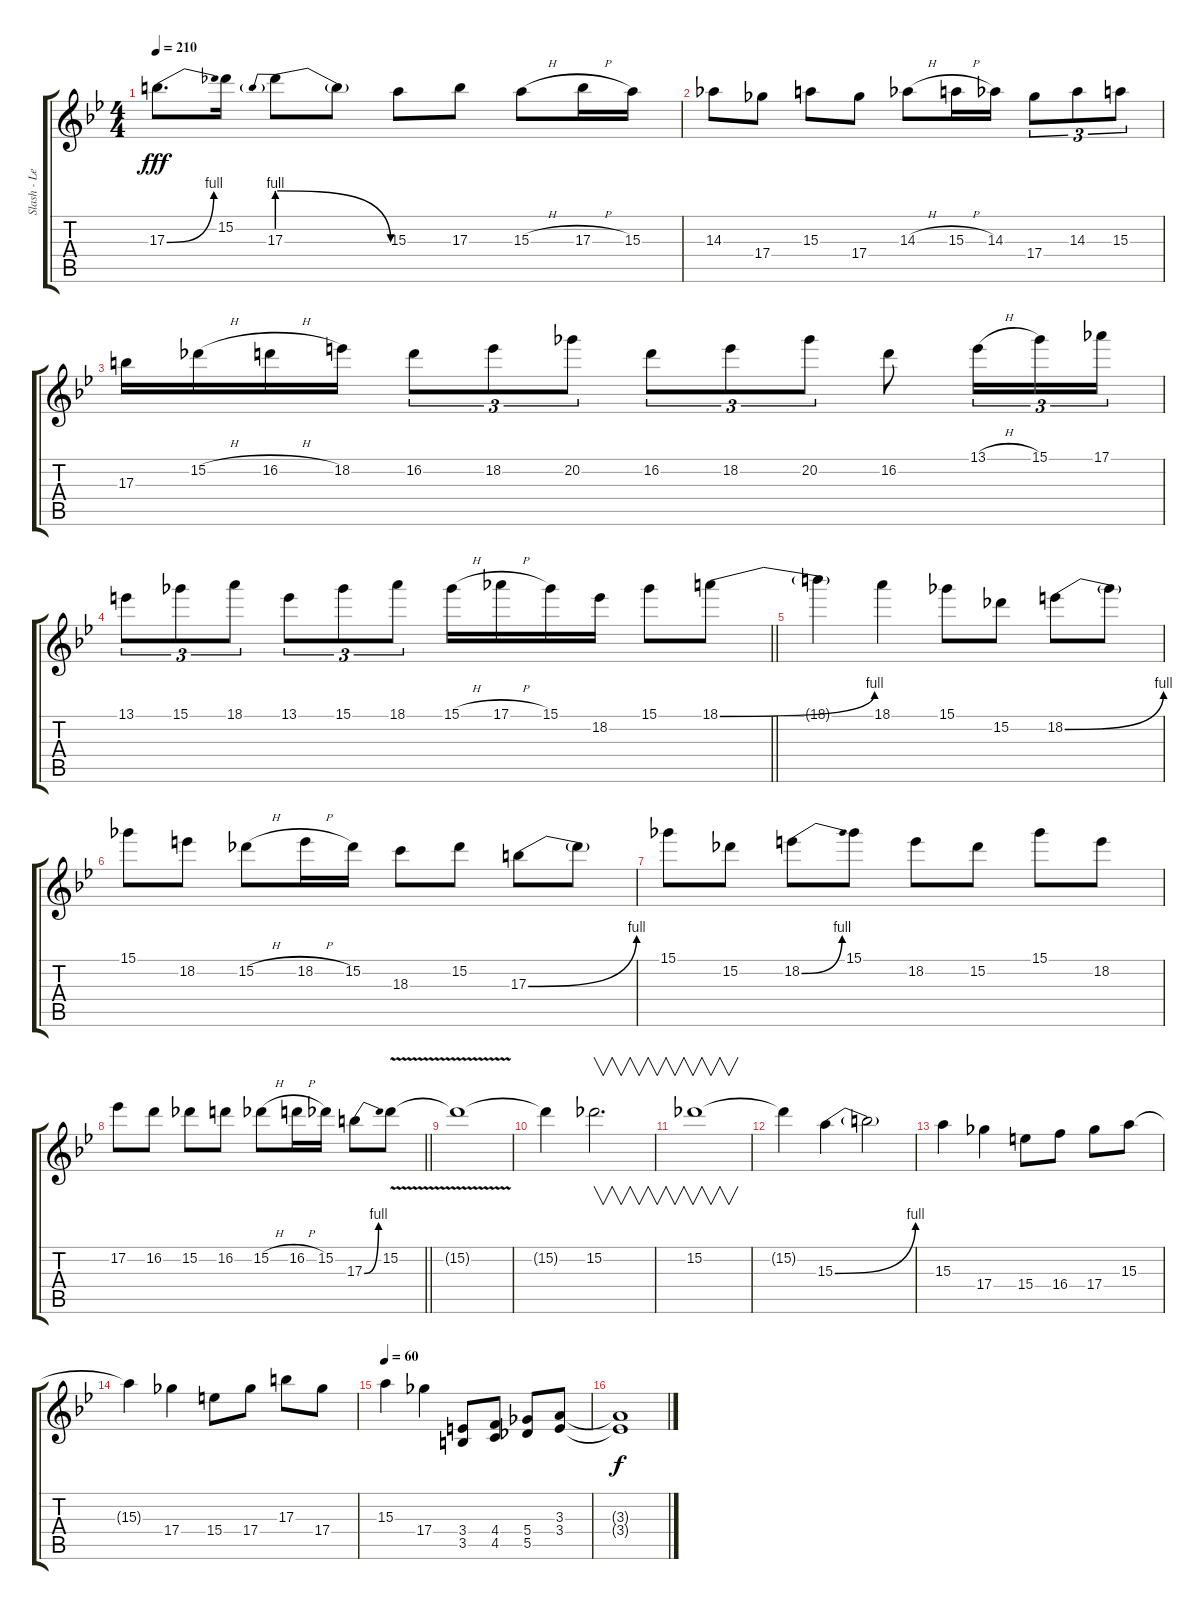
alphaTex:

\track ("Slash - Lead Guitar" "Slash - Le") {instrument distortionguitar}
\staff {score tabs}
\tuning (Eb4 Bb3 Gb3 Db3 Ab2 Eb2) {hide}
\ts (4 4)
\tempo 210
\clef g2
\ks bb
17.3{be (bend 0 0 60 4)}.8{d dy fff} 15.2.16 17.3{be (prebendrelease 0 4 60 0)}.8 17.3{t}.8 15.3.8 17.3.8 15.3{h}.8 17.3{h}.16 15.3.16 |
14.3.8 17.4.8 15.3.8 17.4.8 14.3{h}.8 15.3{h}.16 14.3.16 17.4.8{tu (3 2)} 14.3.8{tu (3 2)} 15.3.8{tu (3 2)} |
17.3.16 15.2{h}.16 16.2{h}.16 18.2.16 16.2.8{tu (3 2)} 18.2.8{tu (3 2)} 20.2.8{tu (3 2)} 16.2.8{tu (3 2)} 18.2.8{tu (3 2)} 20.2.8{tu (3 2)} 16.2.8 13.1{h}.16{tu (3 2)} 15.1.16{tu (3 2)} 17.1.16{tu (3 2)} |
\barLineRight lightlight
13.1.8{tu (3 2)} 15.1.8{tu (3 2)} 18.1.8{tu (3 2)} 13.1.8{tu (3 2)} 15.1.8{tu (3 2)} 18.1.8{tu (3 2)} 15.1{h}.16 17.1{h}.16 15.1.16 18.2.16 15.1.8 18.1{be (bend 0 0 60 4)}.8 |
18.1{t}.4 18.1.4 15.1.8 15.2.8 18.2{be (bend 0 0 60 4)}.8 18.2{t}.8 |
15.1.8 18.2.8 15.2{h}.8 18.2{h}.16 15.2.16 18.3.8 15.2.8 17.3{be (bend 0 0 60 4)}.8 17.3{t}.8 |
15.1.8 15.2.8 18.2{be (bend 0 0 60 4)}.8 15.1.8 18.2.8 15.2.8 15.1.8 18.2.8 |
\barLineRight lightlight
17.2.8 16.2.8 15.2.8 16.2.8 15.2{h}.8 16.2{h}.16 15.2.16 17.3{be (bend 0 0 60 4)}.8 15.2{v}.8 |
15.2{t}.1 |
15.2{t}.4 15.2.2{v d} |
15.2.1{v} |
15.2{t}.4 15.3{be (bend 0 0 60 4)}.4 15.3{t}.2 |
15.3.4 17.4.4 15.4.8 16.4.8 17.4.8 15.3.8 |
15.3{t}.4 17.4.4 15.4.8 17.4.8 17.3.8 17.4.8 |
\tempo 60
15.3.4 17.4.4 (3.4 3.5).8 (4.4 4.5).8 (5.4 5.5).8 (3.3 3.4).8 |
(3.3{t} 3.4{t}).1{dy f}
